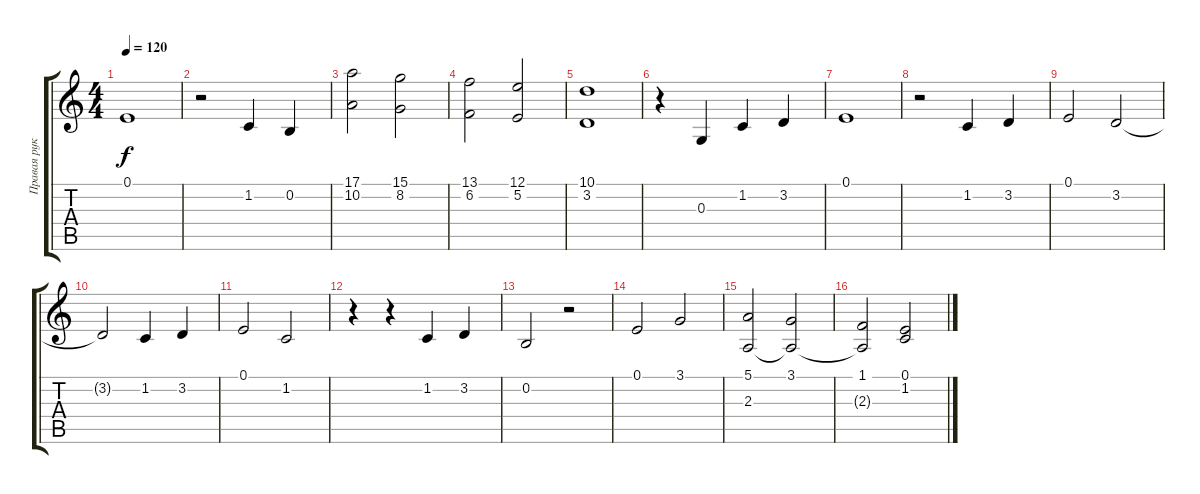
\track ("Правая рука" "Правая рук") {instrument brightacousticpiano}
\staff {score tabs}
\tuning (E4 B3 G3 D3 A2 E2) {hide}
\ts (4 4)
\tempo 120
\clef g2
\ks c
0.1.1{dy f} |
r.2 1.2.4 0.2.4 |
(17.1 10.2).2 (15.1 8.2).2 |
(13.1 6.2).2 (12.1 5.2).2 |
(10.1 3.2).1 |
r.4 0.3.4 1.2.4 3.2.4 |
0.1.1 |
r.2 1.2.4 3.2.4 |
0.1.2 3.2.2 |
3.2{t}.2 1.2.4 3.2.4 |
0.1.2 1.2.2 |
r.4 r.4 1.2.4 3.2.4 |
0.2.2 r.2 |
0.1.2 3.1.2 |
(5.1 2.3).2 (3.1 2.3{t}).2 |
(1.1 2.3{t}).2 (0.1 1.2).2
